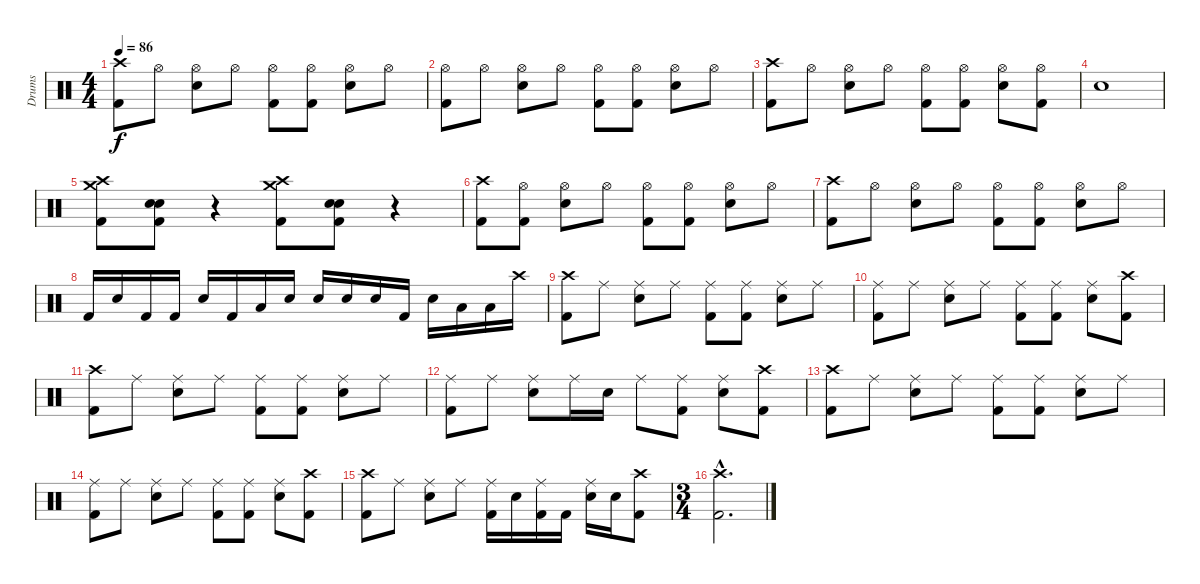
\track ("Drums" "Drums") {instrument percussion}
\staff {score}
\articulation defaults
\ts (4 4)
\tempo 86
\clef neutral
\ks c
("Crash high (hit)" "Kick (hit) 2").8{dy f} "Hi-Hat (open)".8 ("Hi-Hat (open)" "Snare (hit) 2").8 "Hi-Hat (open)".8 ("Hi-Hat (open)" "Kick (hit) 2").8 ("Hi-Hat (open)" "Kick (hit) 2").8 ("Hi-Hat (open)" "Snare (hit) 2").8 "Hi-Hat (open)".8 |
("Hi-Hat (open)" "Kick (hit) 2").8 "Hi-Hat (open)".8 ("Hi-Hat (open)" "Snare (hit) 2").8 "Hi-Hat (open)".8 ("Hi-Hat (open)" "Kick (hit) 2").8 ("Hi-Hat (open)" "Kick (hit) 2").8 ("Hi-Hat (open)" "Snare (hit) 2").8 "Hi-Hat (open)".8 |
("Crash high (hit)" "Kick (hit) 2").8 "Hi-Hat (open)".8 ("Hi-Hat (open)" "Snare (hit) 2").8 "Hi-Hat (open)".8 ("Hi-Hat (open)" "Kick (hit) 2").8 ("Hi-Hat (open)" "Kick (hit) 2").8 ("Hi-Hat (open)" "Snare (hit) 2").8 ("Hi-Hat (open)" "Kick (hit) 2").8 |
"Snare (hit) 2".1 |
("Crash high (hit)" "Kick (hit) 2" "Crash medium (hit)").8 ("Snare (hit)"{x} "Kick (hit) 2" "Snare (hit)"{x}).8 r.4 ("Crash high (hit)" "Kick (hit) 2" "Crash medium (hit)").8 ("Snare (hit)"{x} "Kick (hit) 2" "Snare (hit)"{x}).8 r.4 |
("Crash high (hit)" "Kick (hit) 2").8 ("Hi-Hat (open)" "Kick (hit) 2").8 ("Hi-Hat (open)" "Snare (hit) 2").8 "Hi-Hat (open)".8 ("Hi-Hat (open)" "Kick (hit) 2").8 ("Hi-Hat (open)" "Kick (hit) 2").8 ("Hi-Hat (open)" "Snare (hit) 2").8 "Hi-Hat (open)".8 |
("Crash high (hit)" "Kick (hit) 2").8 "Hi-Hat (open)".8 ("Hi-Hat (open)" "Snare (hit) 2").8 "Hi-Hat (open)".8 ("Hi-Hat (open)" "Kick (hit) 2").8 ("Hi-Hat (open)" "Kick (hit) 2").8 ("Hi-Hat (open)" "Snare (hit) 2").8 "Hi-Hat (open)".8 |
"Kick (hit) 2".16 "Snare (hit) 2".16 "Kick (hit) 2".16 "Kick (hit) 2".16 "Snare (hit) 2".16 "Kick (hit) 2".16 "Low Tom (hit)".16 "Snare (hit) 2".16 "Snare (hit) 2".16 "Snare (hit) 2".16 "Snare (hit) 2".16 "Kick (hit) 2".16 "Snare (hit) 2".16 "Low Tom (hit)".16 "Low Tom (hit)".16 "Crash high (hit)".16 |
("Crash high (hit)" "Kick (hit) 2").8 "Ride (middle)".8 ("Ride (middle)" "Snare (hit) 2").8 "Ride (middle)".8 ("Ride (middle)" "Kick (hit) 2").8 ("Ride (middle)" "Kick (hit) 2").8 ("Ride (middle)" "Snare (hit) 2").8 "Ride (middle)".8 |
("Ride (middle)" "Kick (hit) 2").8 "Ride (middle)".8 ("Ride (middle)" "Snare (hit) 2").8 "Ride (middle)".8 ("Ride (middle)" "Kick (hit) 2").8 ("Ride (middle)" "Kick (hit) 2").8 ("Ride (middle)" "Snare (hit) 2").8 ("Crash high (hit)" "Kick (hit) 2").8 |
("Crash high (hit)" "Kick (hit) 2").8 "Ride (middle)".8 ("Ride (middle)" "Snare (hit) 2").8 "Ride (middle)".8 ("Ride (middle)" "Kick (hit) 2").8 ("Ride (middle)" "Kick (hit) 2").8 ("Ride (middle)" "Snare (hit) 2").8 "Ride (middle)".8 |
("Ride (middle)" "Kick (hit) 2").8 "Ride (middle)".8 ("Ride (middle)" "Snare (hit) 2").8 "Ride (middle)".16 "Snare (hit) 2".16 "Ride (middle)".8 ("Ride (middle)" "Kick (hit) 2").8 ("Ride (middle)" "Snare (hit) 2").8 ("Crash high (hit)" "Kick (hit) 2").8 |
("Crash high (hit)" "Kick (hit) 2").8 "Ride (middle)".8 ("Ride (middle)" "Snare (hit) 2").8 "Ride (middle)".8 ("Ride (middle)" "Kick (hit) 2").8 ("Ride (middle)" "Kick (hit) 2").8 ("Ride (middle)" "Snare (hit) 2").8 "Ride (middle)".8 |
("Ride (middle)" "Kick (hit) 2").8 "Ride (middle)".8 ("Ride (middle)" "Snare (hit) 2").8 "Ride (middle)".8 ("Ride (middle)" "Kick (hit) 2").8 ("Ride (middle)" "Kick (hit) 2").8 ("Ride (middle)" "Snare (hit) 2").8 ("Crash high (hit)" "Kick (hit) 2").8 |
("Crash high (hit)" "Kick (hit) 2").8 "Ride (middle)".8 ("Ride (middle)" "Snare (hit) 2").8 "Ride (middle)".8 ("Ride (middle)" "Kick (hit) 2").16 "Snare (hit) 2".16 ("Ride (middle)" "Kick (hit) 2").16 "Kick (hit) 2".16 ("Ride (middle)" "Snare (hit) 2").16 "Snare (hit) 2".16 ("Crash high (hit)" "Kick (hit) 2").8 |
\ts (3 4)
("Crash high (hit)"{hac} "Kick (hit) 2"{hac}).2{d}
